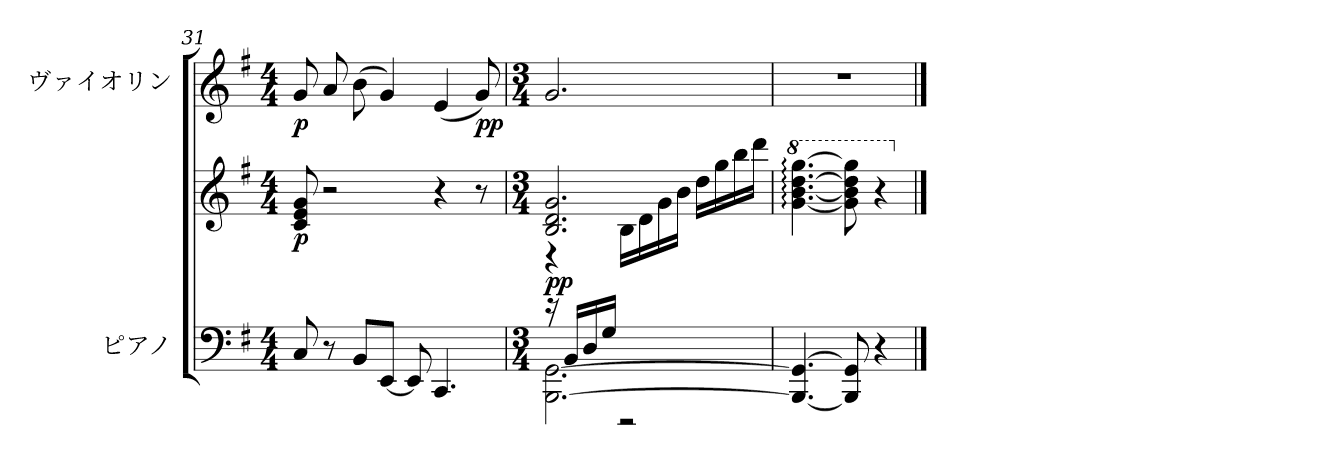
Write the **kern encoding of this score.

**kern	**kern	**dynam	**kern	**dynam
*part2	*part2	*part2	*part1	*part1
*staff3	*staff2	*staff2/3	*staff1	*staff1
*I"ピアノ	*	*	*I"ヴァイオリン	*
!!LO:LB:g=z
*clefF4	*clefG2	*	*clefG2	*
*k[f#]	*k[f#]	*	*k[f#]	*
*M4/4	*M4/4	*	*M4/4	*
=31	=31	=31	=31	=31
!	!	!LO:DY:b	!	!LO:DY:b
8C/	8c/ 8e/ 8g/	p	8g/	p
8r	2r	.	8a/	.
8BB/L	.	.	(>8b\	.
[8EE/J	.	.	4g/)	.
8EE/]	.	.	.	.
4.CC/	4r	.	(<4e/	.
!	!	!	!	!LO:DY:b
.	8r	.	8g/)	pp
=32	=32	=32	=32	=32
*M3/4	*M3/4	*	*M3/4	*
*^	*^	*	*	*
!	!	!	!	!LO:DY:a=2	!	!
[2.BBB\ [2.GG\	16re	2.B/ 2.d/ 2.g/	4r	pp	2.g/	.
.	16BB/LL	.	.	.	.	.
.	16D/	.	.	.	.	.
.	16G/JJ	.	.	.	.	.
.	2r	.	16B\LL	.	.	.
.	.	.	16d\	.	.	.
.	.	.	16g\	.	.	.
.	.	.	16b\JJ	.	.	.
.	.	.	16dd\LL	.	.	.
.	.	.	16gg\	.	.	.
.	.	.	16bb\	.	.	.
.	.	.	16ddd\JJ	.	.	.
*v	*v	*	*	*	*	*
*	*v	*v	*	*	*
=33	=33	=33	=33	=33
*	*8va	*	*	*
4.BBB/_ 4.GG/_	[4.gg\: [4.bb\: [4.ddd\: [4.ggg\:	.	2.r	.
8BBB/] 8GG/]	8gg\] 8bb\] 8ddd\] 8ggg\]	.	.	.
4r	4r	.	.	.
*	*X8va	*	*	*
==	==	==	==	==
*-	*-	*-	*-	*-
